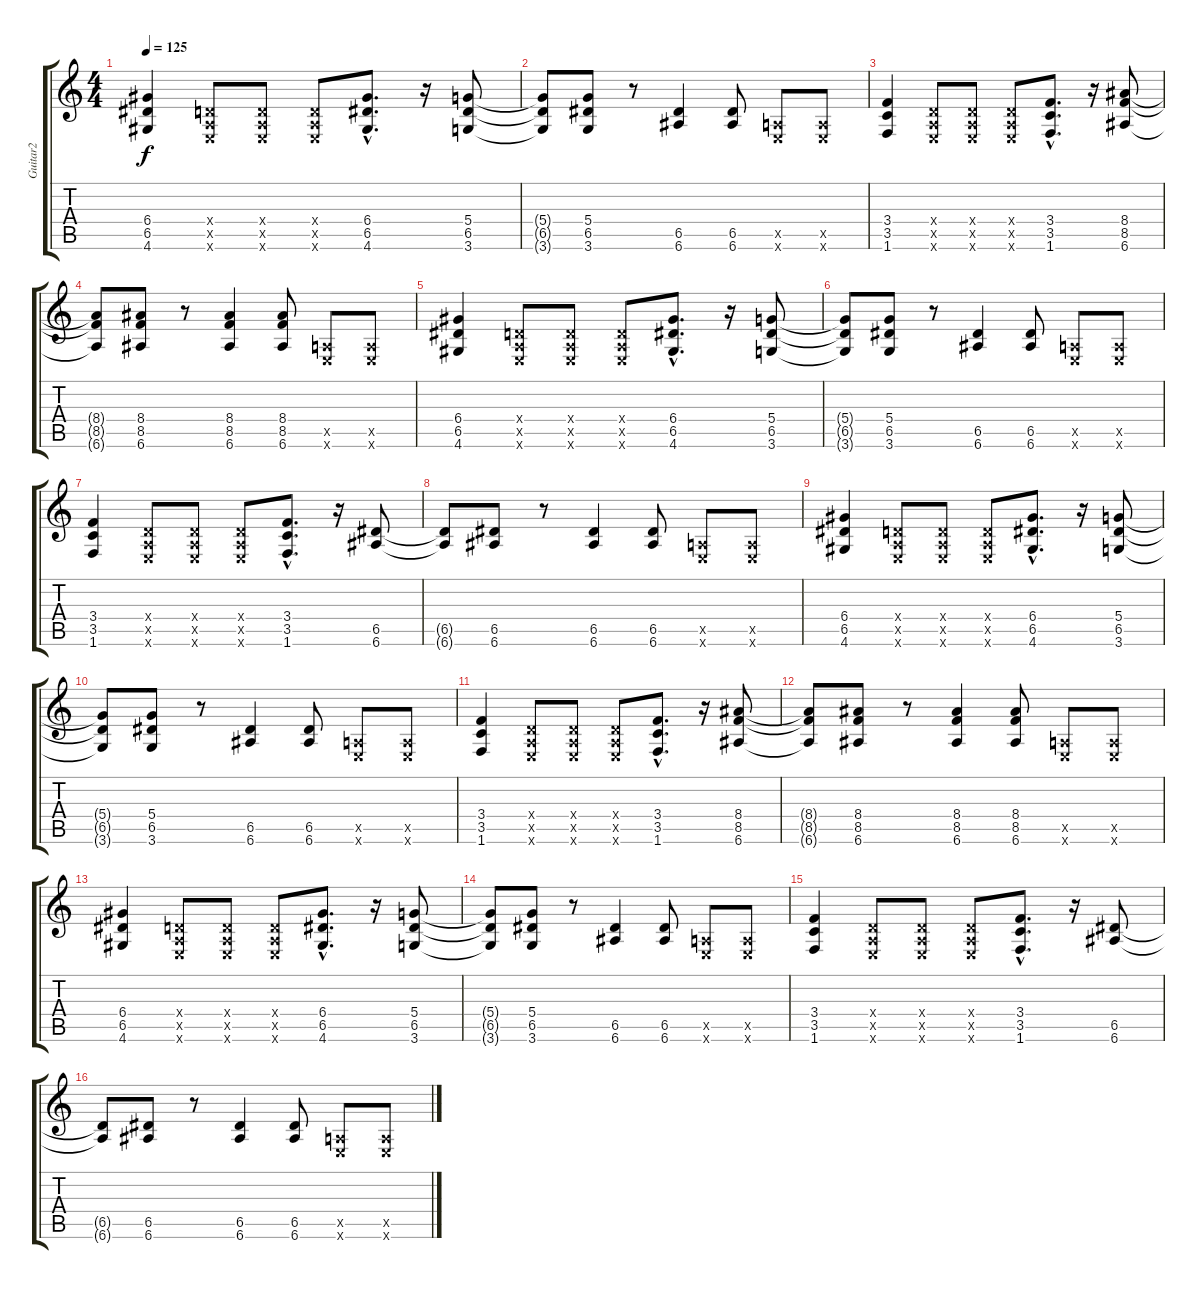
\track ("Guitar2" "Guitar2") {instrument distortionguitar}
\staff {score tabs}
\tuning (E4 B3 G3 D3 A2 E2) {hide}
\ts (4 4)
\tempo 125
\clef g2
\ks c
(6.4 6.5 4.6).4{dy f} (0.4{x} 0.5{x} 0.6{x}).8 (0.4{x} 0.5{x} 0.6{x}).8 (0.4{x} 0.5{x} 0.6{x}).8 (6.4{hac} 6.5{hac} 4.6{hac}).8{d} r.16 (5.4 6.5 3.6).8 |
(5.4{t} 6.5{t} 3.6{t}).8 (5.4 6.5 3.6).8 r.8 (6.5 6.6).4 (6.5 6.6).8 (0.5{x} 0.6{x}).8 (0.5{x} 0.6{x}).8 |
(3.4 3.5 1.6).4 (0.4{x} 0.5{x} 0.6{x}).8 (0.4{x} 0.5{x} 0.6{x}).8 (0.4{x} 0.5{x} 0.6{x}).8 (3.4{hac} 3.5{hac} 1.6{hac}).8{d} r.16 (8.4 8.5 6.6).8 |
(8.4{t} 8.5{t} 6.6{t}).8 (8.4 8.5 6.6).8 r.8 (8.4 8.5 6.6).4 (8.4 8.5 6.6).8 (0.5{x} 0.6{x}).8 (0.5{x} 0.6{x}).8 |
(6.4 6.5 4.6).4 (0.4{x} 0.5{x} 0.6{x}).8 (0.4{x} 0.5{x} 0.6{x}).8 (0.4{x} 0.5{x} 0.6{x}).8 (6.4{hac} 6.5{hac} 4.6{hac}).8{d} r.16 (5.4 6.5 3.6).8 |
(5.4{t} 6.5{t} 3.6{t}).8 (5.4 6.5 3.6).8 r.8 (6.5 6.6).4 (6.5 6.6).8 (0.5{x} 0.6{x}).8 (0.5{x} 0.6{x}).8 |
(3.4 3.5 1.6).4 (0.4{x} 0.5{x} 0.6{x}).8 (0.4{x} 0.5{x} 0.6{x}).8 (0.4{x} 0.5{x} 0.6{x}).8 (3.4{hac} 3.5{hac} 1.6{hac}).8{d} r.16 (6.5 6.6).8 |
(6.5{t} 6.6{t}).8 (6.5 6.6).8 r.8 (6.5 6.6).4 (6.5 6.6).8 (0.5{x} 0.6{x}).8 (0.5{x} 0.6{x}).8 |
(6.4 6.5 4.6).4 (0.4{x} 0.5{x} 0.6{x}).8 (0.4{x} 0.5{x} 0.6{x}).8 (0.4{x} 0.5{x} 0.6{x}).8 (6.4{hac} 6.5{hac} 4.6{hac}).8{d} r.16 (5.4 6.5 3.6).8 |
(5.4{t} 6.5{t} 3.6{t}).8 (5.4 6.5 3.6).8 r.8 (6.5 6.6).4 (6.5 6.6).8 (0.5{x} 0.6{x}).8 (0.5{x} 0.6{x}).8 |
(3.4 3.5 1.6).4 (0.4{x} 0.5{x} 0.6{x}).8 (0.4{x} 0.5{x} 0.6{x}).8 (0.4{x} 0.5{x} 0.6{x}).8 (3.4{hac} 3.5{hac} 1.6{hac}).8{d} r.16 (8.4 8.5 6.6).8 |
(8.4{t} 8.5{t} 6.6{t}).8 (8.4 8.5 6.6).8 r.8 (8.4 8.5 6.6).4 (8.4 8.5 6.6).8 (0.5{x} 0.6{x}).8 (0.5{x} 0.6{x}).8 |
(6.4 6.5 4.6).4 (0.4{x} 0.5{x} 0.6{x}).8 (0.4{x} 0.5{x} 0.6{x}).8 (0.4{x} 0.5{x} 0.6{x}).8 (6.4{hac} 6.5{hac} 4.6{hac}).8{d} r.16 (5.4 6.5 3.6).8 |
(5.4{t} 6.5{t} 3.6{t}).8 (5.4 6.5 3.6).8 r.8 (6.5 6.6).4 (6.5 6.6).8 (0.5{x} 0.6{x}).8 (0.5{x} 0.6{x}).8 |
(3.4 3.5 1.6).4 (0.4{x} 0.5{x} 0.6{x}).8 (0.4{x} 0.5{x} 0.6{x}).8 (0.4{x} 0.5{x} 0.6{x}).8 (3.4{hac} 3.5{hac} 1.6{hac}).8{d} r.16 (6.5 6.6).8 |
(6.5{t} 6.6{t}).8 (6.5 6.6).8 r.8 (6.5 6.6).4 (6.5 6.6).8 (0.5{x} 0.6{x}).8 (0.5{x} 0.6{x}).8
